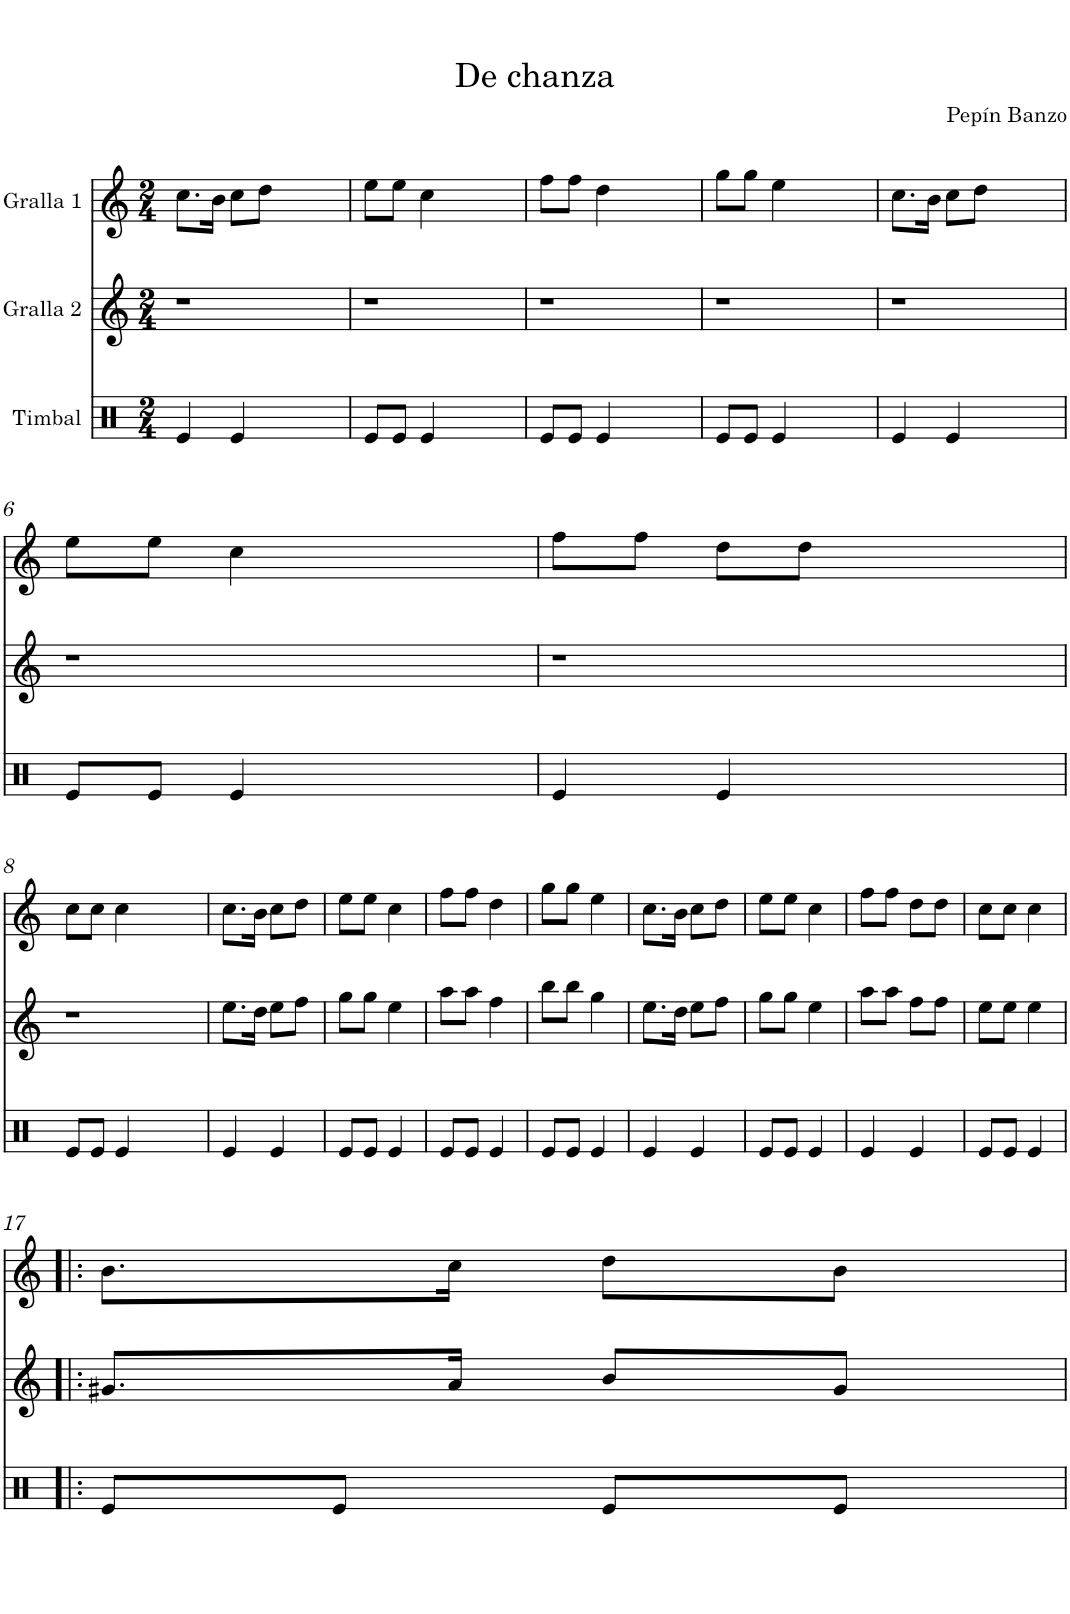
**kern	**kern	**kern
*part3	*part2	*part1
*staff3	*staff2	*staff1
*I"Timbal	*I"Gralla 2	*I"Gralla 1
*clefX	*clefG2	*clefG2
*k[]	*k[]	*k[]
*M2/4	*M2/4	*M2/4
=1	=1	=1
4e/	2r	8.cc\L
.	.	16b\Jk
4e/	.	8cc\L
.	.	8dd\J
2ryy	2ryy	2ryy
=2	=2	=2
8e/L	2r	8ee\L
8e/J	.	8ee\J
4e/	.	4cc\
2ryy	2ryy	2ryy
=3	=3	=3
8e/L	2r	8ff\L
8e/J	.	8ff\J
4e/	.	4dd\
2ryy	2ryy	2ryy
=4	=4	=4
8e/L	2r	8gg\L
8e/J	.	8gg\J
4e/	.	4ee\
2ryy	2ryy	2ryy
=5	=5	=5
4e/	2r	8.cc\L
.	.	16b\Jk
4e/	.	8cc\L
.	.	8dd\J
2ryy	2ryy	2ryy
!!LO:LB:g=z
=6	=6	=6
8e/L	2r	8ee\L
8e/J	.	8ee\J
4e/	.	4cc\
2ryy	2ryy	2ryy
=7	=7	=7
4e/	2r	8ff\L
.	.	8ff\J
4e/	.	8dd\L
.	.	8dd\J
2ryy	2ryy	2ryy
!!LO:LB:g=z
=8	=8	=8
8e/L	2r	8cc\L
8e/J	.	8cc\J
4e/	.	4cc\
2ryy	2ryy	2ryy
=9	=9	=9
4e/	8.ee\L	8.cc\L
.	16dd\Jk	16b\Jk
4e/	8ee\L	8cc\L
.	8ff\J	8dd\J
=10	=10	=10
8e/L	8gg\L	8ee\L
8e/J	8gg\J	8ee\J
4e/	4ee\	4cc\
=11	=11	=11
8e/L	8aa\L	8ff\L
8e/J	8aa\J	8ff\J
4e/	4ff\	4dd\
=12	=12	=12
8e/L	8bb\L	8gg\L
8e/J	8bb\J	8gg\J
4e/	4gg\	4ee\
=13	=13	=13
4e/	8.ee\L	8.cc\L
.	16dd\Jk	16b\Jk
4e/	8ee\L	8cc\L
.	8ff\J	8dd\J
=14	=14	=14
8e/L	8gg\L	8ee\L
8e/J	8gg\J	8ee\J
4e/	4ee\	4cc\
=15	=15	=15
4e/	8aa\L	8ff\L
.	8aa\J	8ff\J
4e/	8ff\L	8dd\L
.	8ff\J	8dd\J
=16	=16	=16
8e/L	8ee\L	8cc\L
8e/J	8ee\J	8cc\J
4e/	4ee\	4cc\
!!LO:LB:g=z
=17!|:	=17!|:	=17!|:
8e/L	8.g#X/L	8.b\L
8e/J	.	.
.	16a/Jk	16cc\Jk
8e/L	8b/L	8dd\L
8e/J	8g#/J	8b\J
=	=	=
*-	*-	*-
